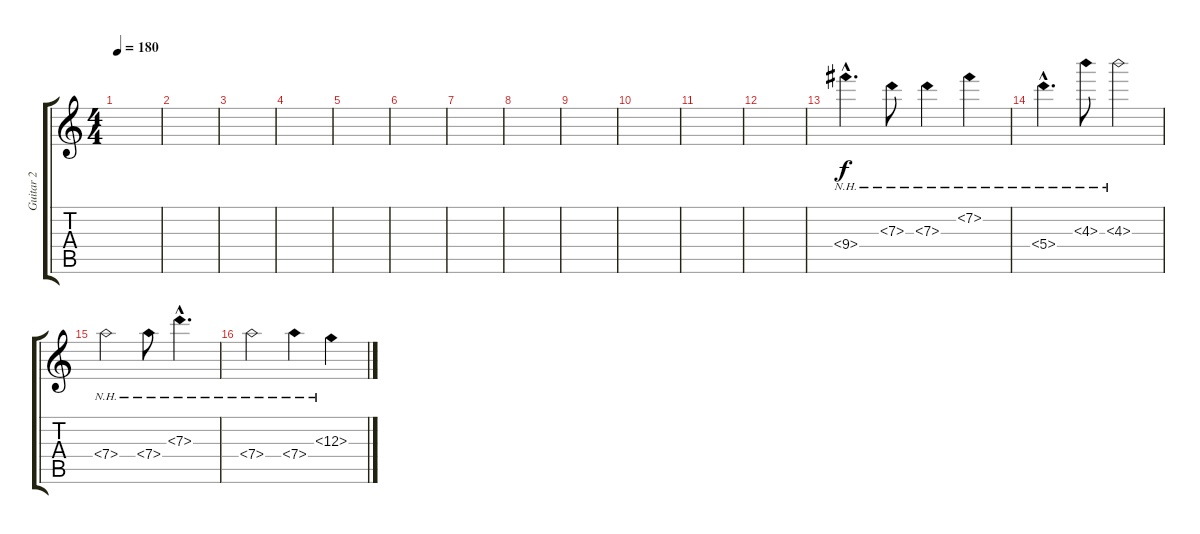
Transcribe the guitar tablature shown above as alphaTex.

\track ("Guitar 2" "Guitar 2") {instrument acousticguitarnylon}
\staff {score tabs}
\tuning (E4 B3 G3 D3 A2 E2) {hide}
\ts (4 4)
\tempo 180
\clef g2
\ks c
|
|
|
|
|
|
|
|
|
|
|
|
9.4{nh hac}.4{d volume 6} 7.3{nh}.8 7.3{nh}.4 7.2{nh}.4 |
5.4{nh hac}.4{d} 4.3{nh}.8 4.3{nh}.2 |
7.4{nh}.2 7.4{nh}.8 7.3{nh hac}.4{d} |
7.4{nh}.2 7.4{nh}.4 6.3{nh}.4
